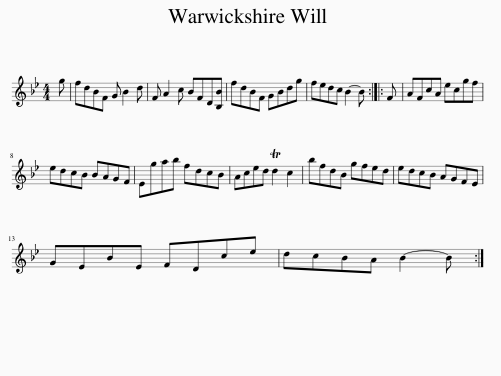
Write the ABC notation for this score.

X:1
L:1/8
M:4/4
I:linebreak $
K:Bb
V:1 treble
V:1
 g | fdBF G B2 d | F A2 c BFD[B,B] | fdBF GBdg | fedc B2- B :: %5
 F | AFcA ecgf |$ edcB BAGF | Egab fdcB | Aced Td2 c2 | %10
 bfdB gfed | edcB AGFE |$ GEBE FDce | dcBA B2- B :| %14
